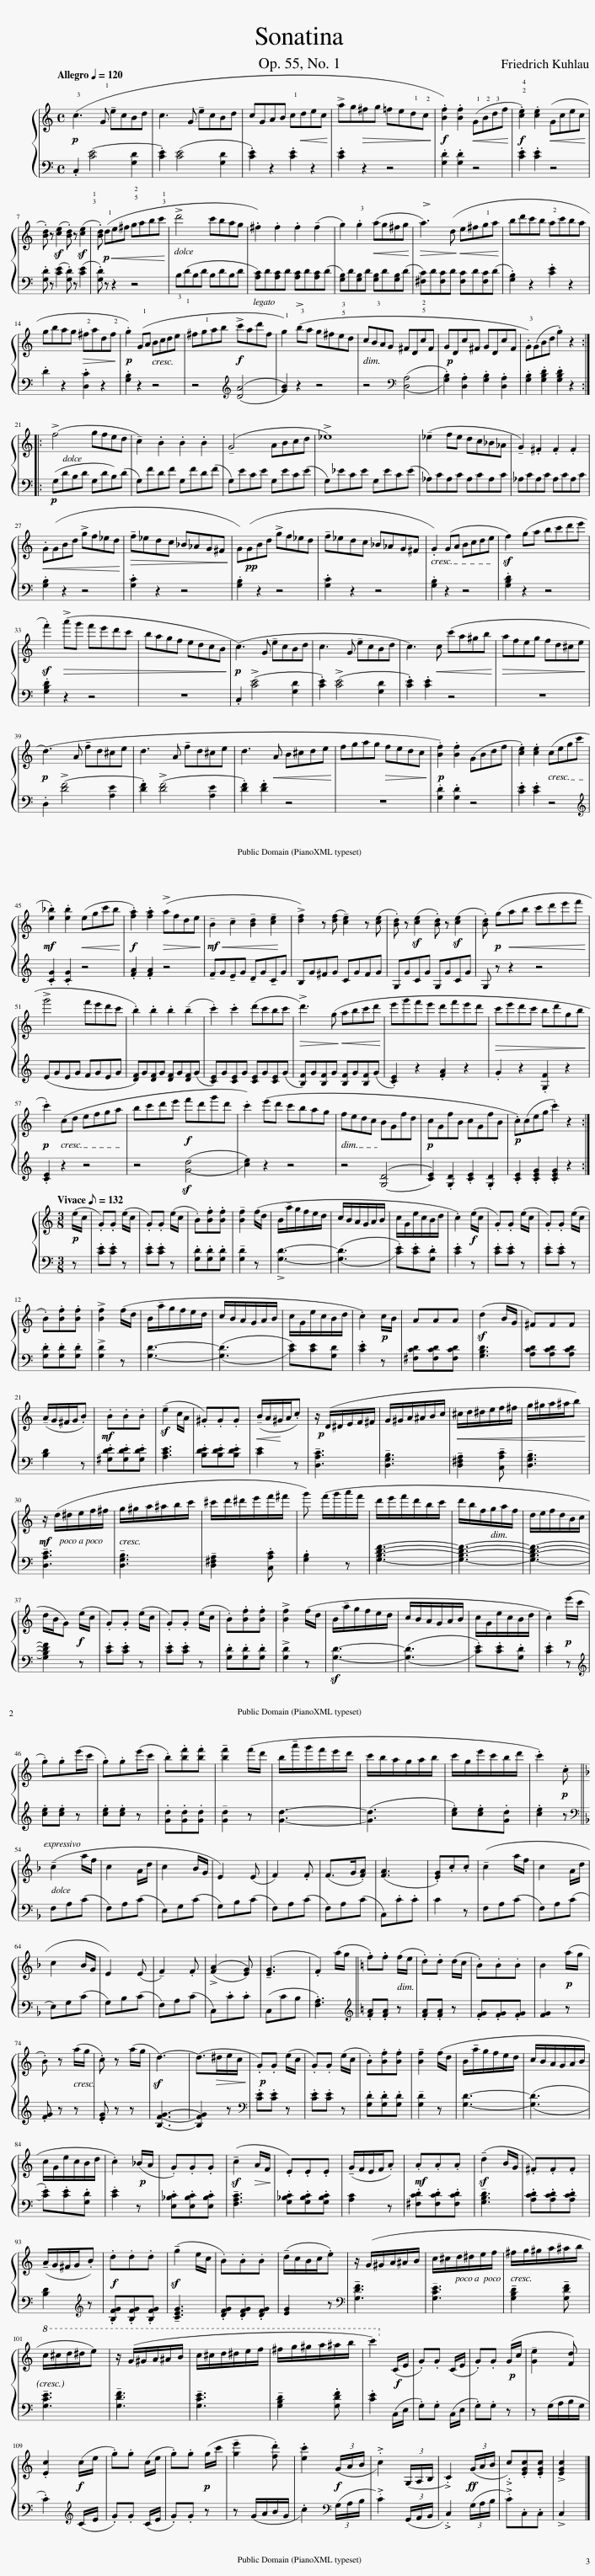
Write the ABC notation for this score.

X:1
%%score { 1 | 2 }
L:1/8
Q:1/4=120
M:4/4
I:linebreak $
K:C
V:1 treble
V:2 bass
V:1
!p! (!3!c3 !1!G !tenuto!ecBd | c3 G !tenuto!ecBd | cGAB !1!c!<(!dec!<)! | !>!ag!>(!^fg =fe!1!d!2!c!>)! |!f! .[Bf]2) .[Bf]2!<(! (!1!G!2!B!3!df!<)! | %5
!f! .!42![ce]2) .[ce]2!<(! (Gcec!<)! |$ .[Bd]) z ([ce]2 .[Bd]) z ([ce]2 |!p! .[Bd])!<(! (!1!de^f gabc'!<)! | !>!d'4 c'bag | .^f2) .f2 .f2 (!tenuto!f2 | %10
 g2) .!3!g2!<(! (ag^fg!<)! |!>(! !>!a3) (d!>)!!<(! e^f!1!ga!<)! | bd'c'b !2!ac'ba |$ gbag!>(! !2!^fad!2!f!>)! |!p! .g2) (!1!GA Bcde | %15
 ^f!1!gab!f! !>!c'ad'f | !1!g2) (!>!!3!ba g^fed | c!3!BAG ^FDcF |!p! GDc^F GDcF | .!3!G)(GBd .g2) z2 ::$ %20
 (!>!f4 gfed | !tenuto!c2) .B2 .B2 .B2 | (!tenuto!G4 ABcd | !>!_e8) | (!tenuto!_e2 fe dc_B_A | %25
 !tenuto!G2) .^F2 .F2 .F2 |$!<(! .G(GBd !>!gf_ed!<)! |!>(! !tenuto!f_edc _B_AG^F!>)! | G)!pp!(GBd !>!gf_ed | !tenuto!f_edc _B_AG^F | %30
 .G2) (GA Bcde | f2) (ga bc'd'e' |$ .f'2)!>(! (!>!a'g' f'e'd'c' | bagf edcB!>)! |!p! (c3) G !tenuto!ecBd | %35
 c3 G !tenuto!ecBd | c3)!<(! c (c'a^gb!<)! |!>(! afeg fd^ce!>)! |$!p! (d3) A !tenuto!fd^ce | d3 A !tenuto!fd^ce | %40
 d3!<(! A B^cde!<)! | fgag!>(! fedc!>)! |!p! .[Bf]2) .[Bf]2 (GBdf | .[ce]2) .[ce]2 (cegc' |$!mf! .[e_b]2) .[eb]2!<(! (egc'b!<)! | %45
!f! .[fa]2) .[fa]2!>(! (!>!afde!>)! |!mf!!<(! !tenuto!B2 !tenuto!c2 !tenuto![Bd]2 !tenuto![ce]2!<)! | !>![df]2) z ([df] !tenuto![ce]2) z ([ce] | .[Bd]) z ([ce]2 .[Bd]) z ([ce]2 | .[Bd])!p! (g!<(!ab c'd'e'f'!<)! |$ %50
 !>!g'4 f'e'd'c' | .b2) .b2 .b2 (!tenuto!b2 | .c'2) .c'2 (d'c'bc' |!>(! !>!d'3) (g!>)!!<(! abc'd'!<)! | e'g'f'e' d'f'e'd' | %55
!>(! c'e'd'c' bd'gb!>)! |$!p! .c'2) (cd efga | bc'd'e'!f! f'd'g'd' | .c'2) (e'd' c'bag | fedc BGfd | %60
!p! cGfB cGfB |!p! .c)(ceg .c'2) z2 :|$[M:3/8][Q:1/8=132]!p! (e/c/ | .G).G (e/c/ | .G).G (e/c/ | %65
 .B).[Bf].[Bf] | !tenuto![Bf]2 (f/d/ | B/!tenuto!a/g/f/e/d/ | c/B/A/G/A/B/ | c/G/e/c/B/d/ | %70
 .c2)!f! (e/c/ | .G).G (e/c/ | .G).G (e/c/ |$ .B).[Bf].[Bf] | !>![Bf]2 (f/d/ | %75
 B/!tenuto!a/g/f/e/d/ | c/B/A/G/A/B/ | c/G/e/c/B/d/ | .c2)!p! c/B/ | AAA | %80
 (d2 B/G/ | ^F)FF |$ (!tenuto!A/G/^F/G/.B) |!mf! .B.B.B | (!tenuto!e2 c/A/ | %85
 .^G).G.G |!<(! (!tenuto!B/A/^G/A/!<)!.c) |!p! z/ (D/^D/E/F/^F/ | G/^G/A/^A/B/c/ |!<(! ^c/d/^d/e/f/^f/ | %90
 g/^g/a/^a/b)!<)! |$!mf! z/ (d/^d/e/f/^f/ | g/^g/a/^a/b/c'/ | ^c'/d'/^d'/e'/f'/^f'/ | g') (f'/g'/a'/f'/ | %95
 d'/e'/f'/d'/b/c'/ | d'/b/f/g/a/f/ | d/e/f/d/B/c/ |$ d/B/G)!f! (e/c/ | .G).G (e/c/ | %100
 .G).G (e/c/ | .B).[Bf].[Bf] | !>![Bf]2 (f/d/ | B/!tenuto!a/g/f/e/d/ | c/B/A/G/A/B/ | %105
 c/G/e/c/B/d/ | .c2)!p! (e'/c'/ |$ .g).g(e'/c'/ | .g).g(e'/c'/ | .b).[bf'].[bf'] | %110
 !tenuto![bf']2 (f'/d'/ | b/!tenuto!a'/g'/f'/e'/d'/ | c'/b/a/g/a/b/ | c'/g/e'/c'/b/d'/ | .c'2)!p! .c ||$ %115
[K:F] (!tenuto!c2 a/f/ | c2 A/d/ | c2 B/G/ | E2) (E | F2) .F | %120
 (F>G.[FA]) | ([FA]3 | .[EG]).c.c | (!tenuto!c2 a/f/ | c2 A/d/ |$ %125
 c2 B/G/ | E2) (E | !tenuto!F2) .F | ((!>![FA]2 [EG])) | (!tenuto![EG]3 | %130
 .F2) (a/g/ ||[K:C] .f).f (f/e/ | .d).d (d/c/ | .B).B.B | B2!p! (a/g/ |$ %135
 .B) z (a/g/ | .c) z (a/g/ | d3-) | (d>!>(!^de/c/!>)! |!p! .G).G (e/c/ | %140
 .G).G (e/c/ | .B).[Bf].[Bf] | !tenuto![Bf]2 (f/d/ | B/!tenuto!a/g/f/e/d/ | c/B/A/G/A/B/ |$ %145
 c/G/e/c/B/d/ | .c2)!p! (_B/A/ | .G).G.G | (!tenuto!c2!>(! A/F/!>)! | .E).E.E | %150
 (!tenuto!G/F/E/F/.A) |!mf! .A.A.A | (!tenuto!d2 B/G/ | .^F).F.F |$ (!tenuto!A/G/^F/G/.B) | %155
!f! .d.d.d | (!tenuto!g2 e/c/ | .B).B.B | (!tenuto!d/c/B/c/.e) | z/ (G/^G/A/^A/B/ | %160
 c/^c/d/^d/e/f/ | ^f/g/^g/a/^a/b/ |$!8va(! c'/^c'/d'/^d'/e') | z/ (g/^g/a/^a/b/ | c'/^c'/d'/^d'/e'/f'/ | %165
 ^f'/g'/^g'/a'/^a'/b'/ | c''2)!8va)!!f! (C/E/ | .G).G (C/E/ | .G).G!p! (G/c/ | !tenuto![Ge]2 [Fd]) |$ %170
 .[Ec]2!f! (c/e/ | .g).g (c/e/ | .g).g!p! (g/c'/ | !tenuto![ge']2 .[fd']) | .[ec']2!f! (3(G/A/B/ | %175
 .c2) (3(G,/A,/B,/ | .C2)!ff! (3(G/A/B/ | .c).[EGc].[EGc] | !>![EGc]2 |] %179
V:2
 .C,2 (!13![CE]4 !25![G,D]2 | .!13![CE]2) ([CE]4 [G,D]2 | .[CE]2) z2 .[CE]2 z2 | .[CE]2 z2 z4 | .[G,D]2 .[G,D]2 z4 | %5
 .[CE]2 .[CE]2 z4 |$ .[G,D] z ([CE]2 .[G,D]) z ([CE]2 | .[G,D]) z z2 z4 | !3!B,(!1!DB,D B,DB,D | [A,C])D[A,C]D [A,C]D[A,C](D | %10
 !35![G,B,])D[G,B,]D [G,B,]D[G,B,](D | !25![^F,C])D[F,C]D [F,C]D[F,C](D | .[G,B,]2) z2 .[CE]2 z2 |$ .D2 z2 .[D,C]2 z2 | .[G,B,]2 z2 z4 | %15
 z4[K:treble] (([DA]4 | [GB]2)) z2 z4 | z4[K:bass] (([D,A,]4 | .[G,B,]2)) .[D,A,]2 .[G,B,]2 .[D,A,]2 | .[G,B,]2 .[G,B,D]2 .[G,B,D]2 z2 ::$ %20
!p! (G,DB,D G,DB,)(D | G,)FDF G,FD(F | G,)ECE G,EC(E | G,)_ECE G,EC(E | _A,)CA,C A,CA,C | %25
 _A,CA,C A,CA,C |$ .[G,B,]2 z2 z4 | .[G,C]2 z2 z4 | .[G,B,]2 z2 z4 | .[G,C]2 z2 z4 | %30
 .[G,B,]2 z2 z4 | .[G,B,D]2 z2 z4 |$ .[G,B,D]2 z2 z4 | z8 | .C,2 (!>![CE]4 [G,D]2 | %35
 .[CE]2) (!>![CE]4 [G,D]2 | .[CE]2) .[CE]2 z4 | z8 |$ .D,2 (!>![DF]4 [A,E]2 | .[DF]2) (!>![DF]4 [A,E]2 | %40
 .[DF]2) .[DF]2 z4 | z8 | .[G,D]2 .[G,D]2 z4 | .[CE]2 .[CE]2 z4 |$[K:treble] .[CG]2 .[CG]2 z4 | %45
 .[FA]2 .[FA]2 z4 | !tenuto!FG!tenuto!EG !tenuto!DG!tenuto!CG | B,G^FG CGFG | G,GCG G,GCG | G, z z2 z4 |$ %50
 (EGEG FGEG | [DF])G[DF]G [DF]G[DF](G | [CE])G[CE]G [CE]G[CE](G | [B,F])G[B,F]G [B,F]G[B,F](G | .[CE]2) z2 .[FA]2 z2 | %55
 .G2 z2 .[G,F]2 z2 |$ .[CE]2 z2 z4 | z4 (([Gd]4 | [ce]2)) z2 z4 | z4 (([G,D]4 | %60
 [CE]2)) .[G,D]2 .[CE]2 .[G,D]2 | .[CE]2 .[CEG]2 .[CEG]2 z2 :|$[M:3/8][K:bass] z | .[CE].[CE] z | .[CE].[CE] z | %65
 .[G,D].[G,D].[G,D] | !tenuto![G,D]2 z | !>![G,D]3- | (([G,D]3 | .[CE])).[CE].[G,D] | %70
 .[CE]2 z | .[CE].[CE] z | .[CE].[CE] z |$ .[G,D].[G,D].[G,D] | !>![G,D]2 z | %75
 [G,D]3- | (([G,D]3 | [CE]))[CE][G,D] | .[CE]2 z | [^F,CD][F,CD][F,CD] | %80
 [G,B,D]3 | [A,CD][A,CD][A,CD] |$ [B,D]2 z | .[^G,DE].[G,DE].[G,DE] | [A,CE]3 | %85
 .[B,DE].[B,DE].[B,DE] | [CE]2 z | !tenuto![D,A,C]3 | !tenuto![D,G,B,]3 | !tenuto![D,^F,A,]2 !tenuto![C,A,C] | %90
 !tenuto![D,G,B,]3 |$ !tenuto![D,A,C]3 | !tenuto![D,G,B,]3 | !tenuto![D,^F,A,]2 .[C,A,C] | .[G,B,]2 z | %95
 [G,B,DF]3- | [G,B,DF]3- | [G,B,DF]3- |$ [G,B,DF]2 z | .[CE].[CE] z | %100
 .[CE].[CE] z | .[G,D].[G,D].[G,D] | !>![G,D]2 z | [G,D]3- | (([G,D]3 | %105
 .[CE])).[CE].[G,D] | .[CE]2 z |$[K:treble] .[ce].[ce] z | .[ce].[ce] z | .[Gd].[Gd].[Gd] | %110
 !tenuto![Gd]2 z | [Gd]3- | ([Gd]3 | .[ce]).[ce].[Gd] | .[ce]2 z ||$ %115
[K:F][K:bass] F,A,(C | F,)A,(C | E,)G,(C | G,)B,(C | F,)A,(C | %120
 F,)A,(C | C,).C.C | C2 z | F,A,(C | F,)A,(C |$ %125
 E,)G,(C | G,)B,(C | F,)A,(C | C,).C.C | (C,CB, | %130
 .[F,A,]3) ||[K:C][K:treble] .[FA].[FA] z | .[FA].[FA] z | .[FG].[FG].[FG] | [FG]2 z |$ %135
 .[FG] z z | .[EG] z z | [B,FG]3- | [B,FG]2 z |[K:bass] .[CE].[CE] z | %140
 .[CE].[CE] z | .[G,D].[G,D].[G,D] | !tenuto![G,D]2 z | [G,D]3- | (([G,D]3 |$ %145
 .[CE])).[CE].[G,D] | .[CE]2 z | .[E,_B,C].[E,B,C].[E,B,C] | !tenuto![F,A,C]3 | .[G,_B,C].[G,B,C].[G,B,C] | %150
 [A,C]2 z | .[^F,CD].[F,CD].[F,CD] | !tenuto![G,B,D]3 | .[A,CD].[A,CD].[A,CD] |$ [B,D]2[K:treble] z | %155
 .[B,FG].[B,FG].[B,FG] | !tenuto![CEG]3 | .[DFG].[DFG].[DFG] | [EG]2 z |[K:bass] !tenuto![G,DF]3 | %160
 !tenuto![G,CE]3 | !tenuto![G,B,D]2 !tenuto![G,DF] |$ !tenuto![G,CE]3 | !tenuto![G,DF]3 | !tenuto![G,CE]3 | %165
 !tenuto![G,B,D]2 .[G,DF] | .[CE]2 (C,/E,/ | .G,).G, (C,/E,/ | .G,).G, z | z (G,/A,/B,/G,/ |$ %170
 .C2)[K:treble] (C/E/ | .G).G (C/E/ | .G).G z | z (G/A/B/G/ | .c2)[K:bass] (3(G,/A,/B,/ | %175
 .C2) (3(G,,/A,,/B,,/ | .C,2) (3(G,/A,/B,/ | .C).C,.C, | !>!C,2 |] %179
